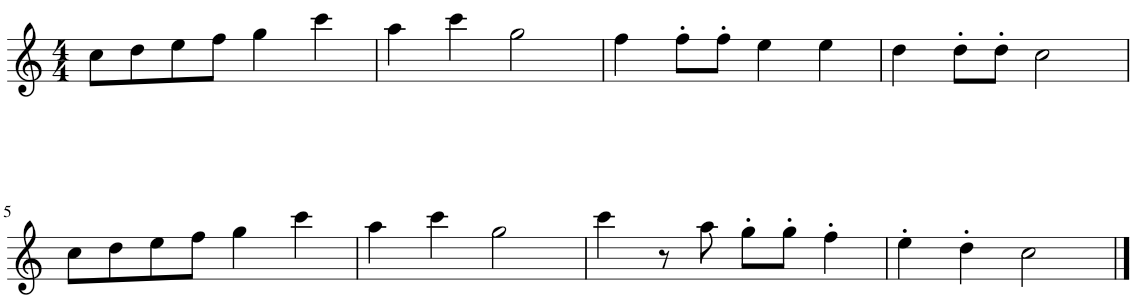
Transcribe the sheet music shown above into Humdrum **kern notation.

**kern
*part1
*staff1
*I"Violin, Violin
*clefG2
*k[]
*M4/4
=1
8cc\L
8dd\
8ee\
8ff\J
4gg\
4ccc\
=2
4aa\
4ccc\
2gg\
=3
4ff\
8ff'\L
8ff'\J
4ee\
4ee\
=4
4dd\
8dd'\L
8dd'\J
2cc\
!!LO:LB:g=z
=5
8cc\L
8dd\
8ee\
8ff\J
4gg\
4ccc\
=6
4aa\
4ccc\
2gg\
=7
4ccc\
8r
8aa\
8gg'\L
8gg'\J
4ff'\
=8
4ee'\
4dd'\
2cc\
==
*-
